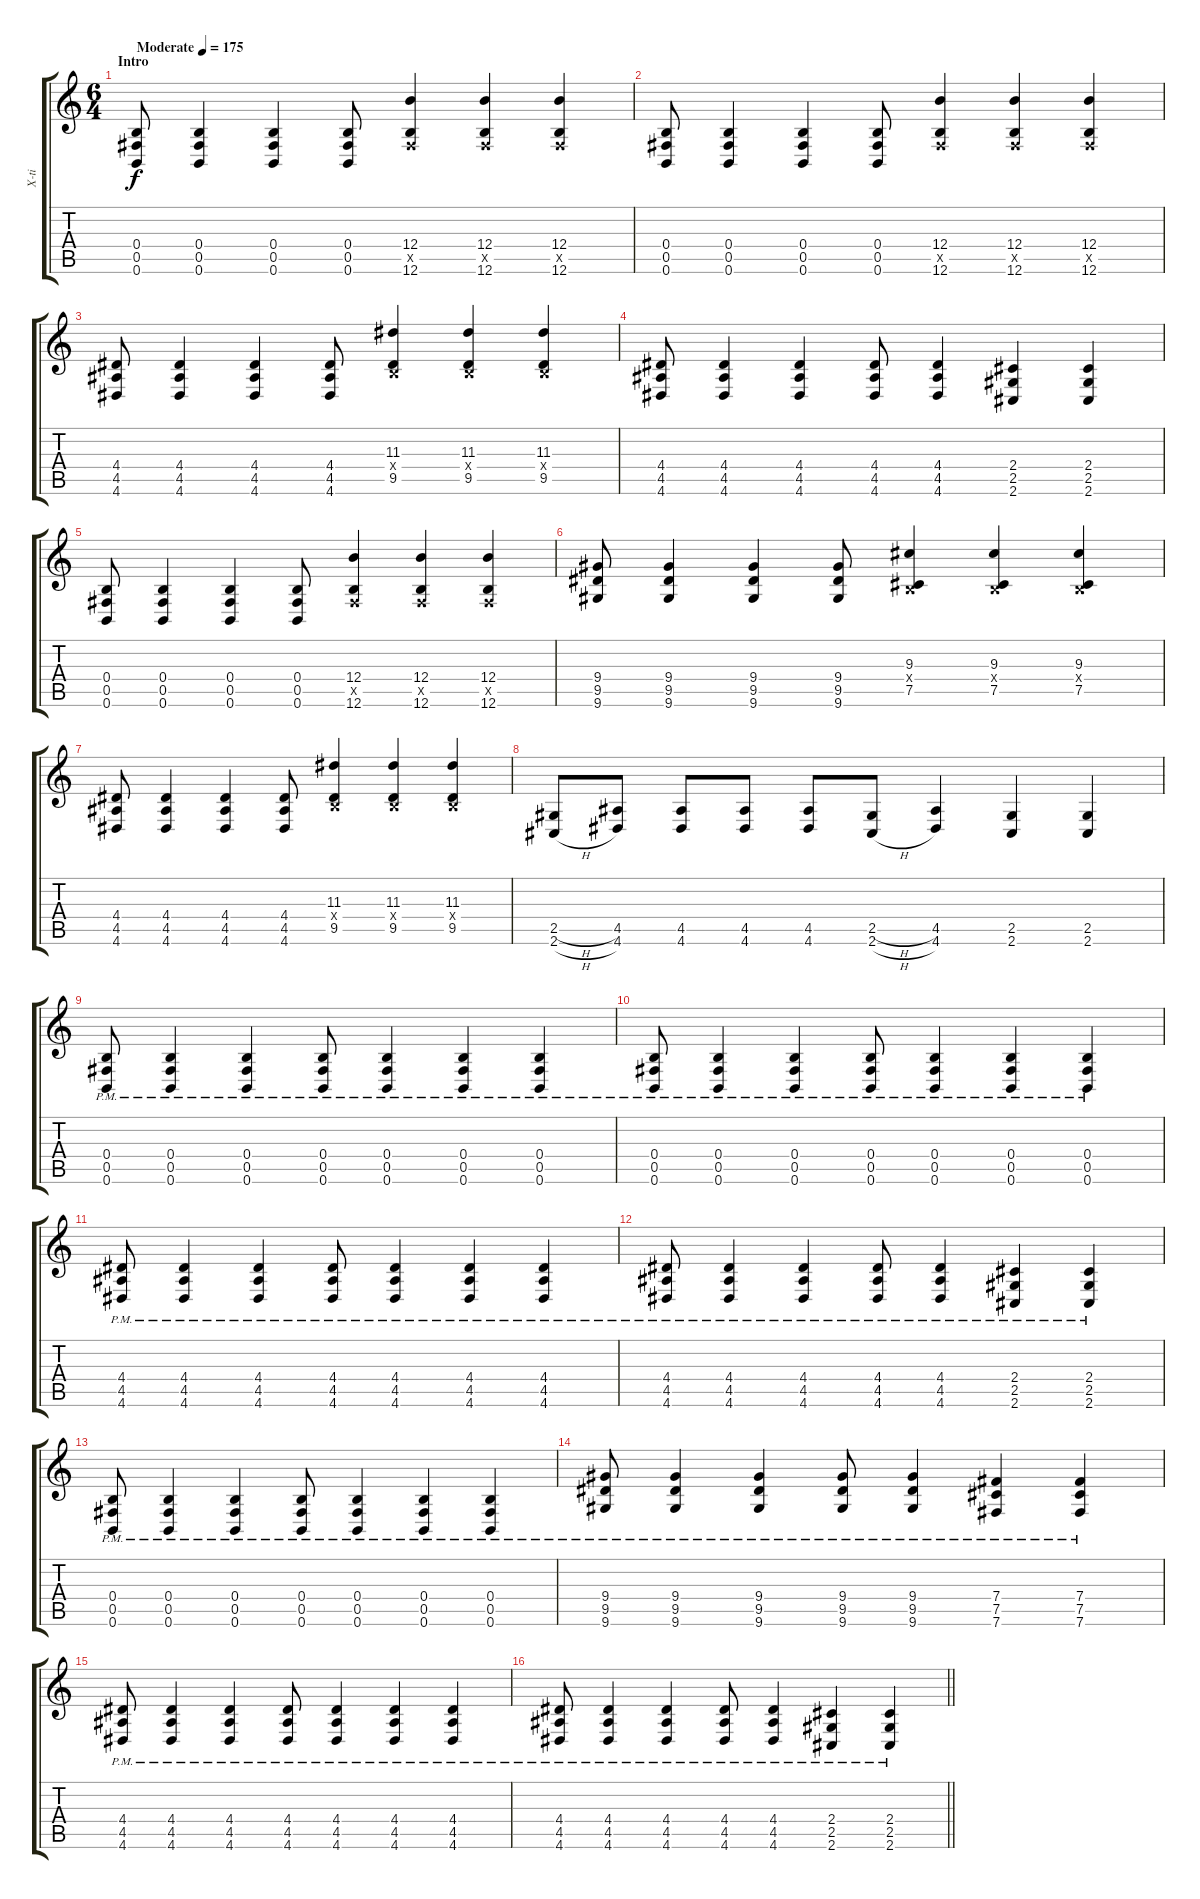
\track ("X-ti" "X-ti") {instrument distortionguitar}
\staff {score tabs}
\tuning (Db4 Ab3 E3 B2 Gb2 B1) {hide}
\ts (6 4)
\section ("" "Intro")
\tempo (175 "Moderate")
\clef g2
\ks c
(0.4 0.5 0.6).8{dy f instrument distortionguitar} (0.4 0.5 0.6).4 (0.4 0.5 0.6).4 (0.4 0.5 0.6).8 (12.4 0.5{x} 12.6).4 (12.4 0.5{x} 12.6).4 (12.4 0.5{x} 12.6).4 |
(0.4 0.5 0.6).8 (0.4 0.5 0.6).4 (0.4 0.5 0.6).4 (0.4 0.5 0.6).8 (12.4 0.5{x} 12.6).4 (12.4 0.5{x} 12.6).4 (12.4 0.5{x} 12.6).4 |
(4.4 4.5 4.6).8 (4.4 4.5 4.6).4 (4.4 4.5 4.6).4 (4.4 4.5 4.6).8 (11.3 0.4{x} 9.5).4 (11.3 0.4{x} 9.5).4 (11.3 0.4{x} 9.5).4 |
(4.4 4.5 4.6).8 (4.4 4.5 4.6).4 (4.4 4.5 4.6).4 (4.4 4.5 4.6).8 (4.4 4.5 4.6).4 (2.4 2.5 2.6).4 (2.4 2.5 2.6).4 |
(0.4 0.5 0.6).8 (0.4 0.5 0.6).4 (0.4 0.5 0.6).4 (0.4 0.5 0.6).8 (12.4 0.5{x} 12.6).4 (12.4 0.5{x} 12.6).4 (12.4 0.5{x} 12.6).4 |
(9.4 9.5 9.6).8 (9.4 9.5 9.6).4 (9.4 9.5 9.6).4 (9.4 9.5 9.6).8 (9.3 0.4{x} 7.5).4 (9.3 0.4{x} 7.5).4 (9.3 0.4{x} 7.5).4 |
(4.4 4.5 4.6).8 (4.4 4.5 4.6).4 (4.4 4.5 4.6).4 (4.4 4.5 4.6).8 (11.3 0.4{x} 9.5).4 (11.3 0.4{x} 9.5).4 (11.3 0.4{x} 9.5).4 |
(2.5{h} 2.6{h}).8 (4.5 4.6).8 (4.5 4.6).8 (4.5 4.6).8 (4.5 4.6).8 (2.5{h} 2.6{h}).8 (4.5 4.6).4 (2.5 2.6).4 (2.5 2.6).4 |
(0.4{pm} 0.5{pm} 0.6{pm}).8 (0.4{pm} 0.5{pm} 0.6{pm}).4 (0.4{pm} 0.5{pm} 0.6{pm}).4 (0.4{pm} 0.5{pm} 0.6{pm}).8 (0.4{pm} 0.5{pm} 0.6{pm}).4 (0.4{pm} 0.5{pm} 0.6{pm}).4 (0.4{pm} 0.5{pm} 0.6{pm}).4 |
(0.4{pm} 0.5{pm} 0.6{pm}).8 (0.4{pm} 0.5{pm} 0.6{pm}).4 (0.4{pm} 0.5{pm} 0.6{pm}).4 (0.4{pm} 0.5{pm} 0.6{pm}).8 (0.4{pm} 0.5{pm} 0.6{pm}).4 (0.4{pm} 0.5{pm} 0.6{pm}).4 (0.4{pm} 0.5{pm} 0.6{pm}).4 |
(4.4{pm} 4.5{pm} 4.6{pm}).8 (4.4{pm} 4.5{pm} 4.6{pm}).4 (4.4{pm} 4.5{pm} 4.6{pm}).4 (4.4{pm} 4.5{pm} 4.6{pm}).8 (4.4{pm} 4.5{pm} 4.6{pm}).4 (4.4{pm} 4.5{pm} 4.6{pm}).4 (4.4{pm} 4.5{pm} 4.6{pm}).4 |
(4.4{pm} 4.5{pm} 4.6{pm}).8 (4.4{pm} 4.5{pm} 4.6{pm}).4 (4.4{pm} 4.5{pm} 4.6{pm}).4 (4.4{pm} 4.5{pm} 4.6{pm}).8 (4.4{pm} 4.5{pm} 4.6{pm}).4 (2.4{pm} 2.5{pm} 2.6{pm}).4 (2.4{pm} 2.5{pm} 2.6{pm}).4 |
(0.4{pm} 0.5{pm} 0.6{pm}).8 (0.4{pm} 0.5{pm} 0.6{pm}).4 (0.4{pm} 0.5{pm} 0.6{pm}).4 (0.4{pm} 0.5{pm} 0.6{pm}).8 (0.4{pm} 0.5{pm} 0.6{pm}).4 (0.4{pm} 0.5{pm} 0.6{pm}).4 (0.4{pm} 0.5{pm} 0.6{pm}).4 |
(9.4{pm} 9.5{pm} 9.6{pm}).8 (9.4{pm} 9.5{pm} 9.6{pm}).4 (9.4{pm} 9.5{pm} 9.6{pm}).4 (9.4{pm} 9.5{pm} 9.6{pm}).8 (9.4{pm} 9.5{pm} 9.6{pm}).4 (7.4{pm} 7.5{pm} 7.6{pm}).4 (7.4{pm} 7.5{pm} 7.6{pm}).4 |
(4.4{pm} 4.5{pm} 4.6{pm}).8 (4.4{pm} 4.5{pm} 4.6{pm}).4 (4.4{pm} 4.5{pm} 4.6{pm}).4 (4.4{pm} 4.5{pm} 4.6{pm}).8 (4.4{pm} 4.5{pm} 4.6{pm}).4 (4.4{pm} 4.5{pm} 4.6{pm}).4 (4.4{pm} 4.5{pm} 4.6{pm}).4 |
\barLineRight lightlight
(4.4{pm} 4.5{pm} 4.6{pm}).8 (4.4{pm} 4.5{pm} 4.6{pm}).4 (4.4{pm} 4.5{pm} 4.6{pm}).4 (4.4{pm} 4.5{pm} 4.6{pm}).8 (4.4{pm} 4.5{pm} 4.6{pm}).4 (2.4{pm} 2.5{pm} 2.6{pm}).4 (2.4{pm} 2.5{pm} 2.6{pm}).4
